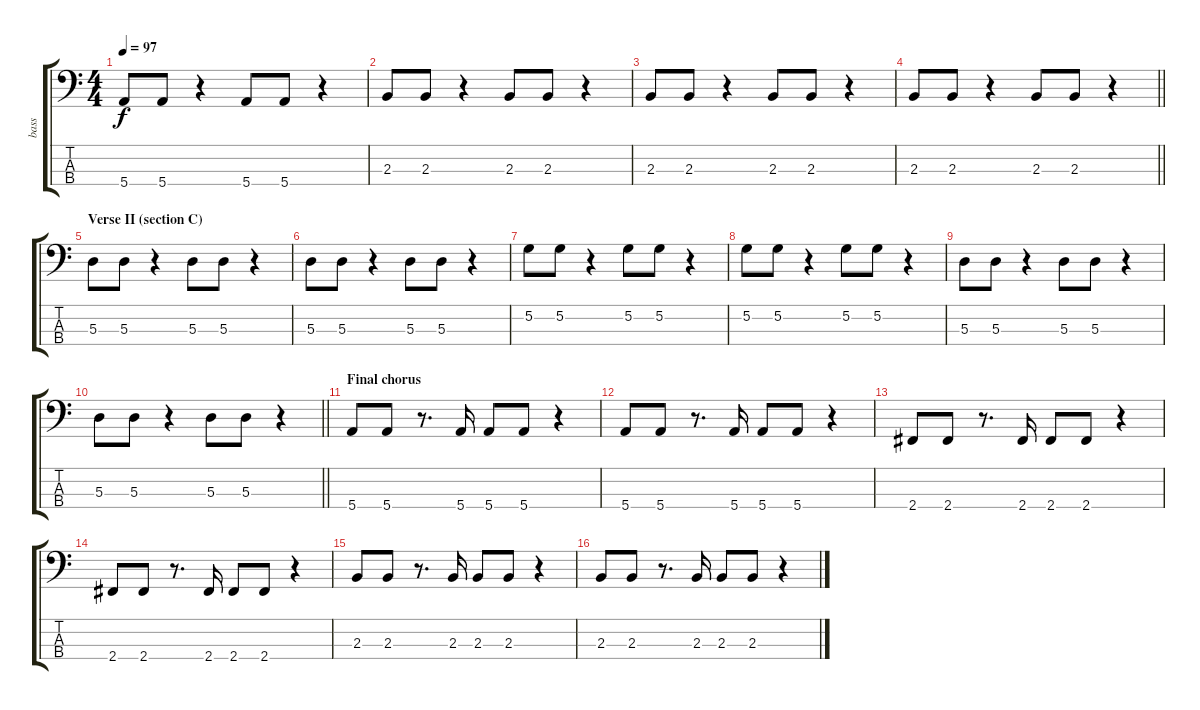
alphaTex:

\track ("bass" "bass") {instrument synthbass2}
\staff {score tabs}
\tuning (G2 D2 A1 E1) {hide}
\ts (4 4)
\tempo 97
\clef f4
\ks c
5.4.8{dy f} 5.4.8 r.4 5.4.8 5.4.8 r.4 |
2.3.8 2.3.8 r.4 2.3.8 2.3.8 r.4 |
2.3.8 2.3.8 r.4 2.3.8 2.3.8 r.4 |
\barLineRight lightlight
2.3.8 2.3.8 r.4 2.3.8 2.3.8 r.4 |
\section ("" "Verse II (section C)")
5.3.8 5.3.8 r.4 5.3.8 5.3.8 r.4 |
5.3.8 5.3.8 r.4 5.3.8 5.3.8 r.4 |
5.2.8 5.2.8 r.4 5.2.8 5.2.8 r.4 |
5.2.8 5.2.8 r.4 5.2.8 5.2.8 r.4 |
5.3.8 5.3.8 r.4 5.3.8 5.3.8 r.4 |
\barLineRight lightlight
5.3.8 5.3.8 r.4 5.3.8 5.3.8 r.4 |
\section ("" "Final chorus")
5.4.8 5.4.8 r.8{d} 5.4.16 5.4.8 5.4.8 r.4 |
5.4.8 5.4.8 r.8{d} 5.4.16 5.4.8 5.4.8 r.4 |
2.4.8 2.4.8 r.8{d} 2.4.16 2.4.8 2.4.8 r.4 |
2.4.8 2.4.8 r.8{d} 2.4.16 2.4.8 2.4.8 r.4 |
2.3.8 2.3.8 r.8{d} 2.3.16 2.3.8 2.3.8 r.4 |
2.3.8 2.3.8 r.8{d} 2.3.16 2.3.8 2.3.8 r.4
